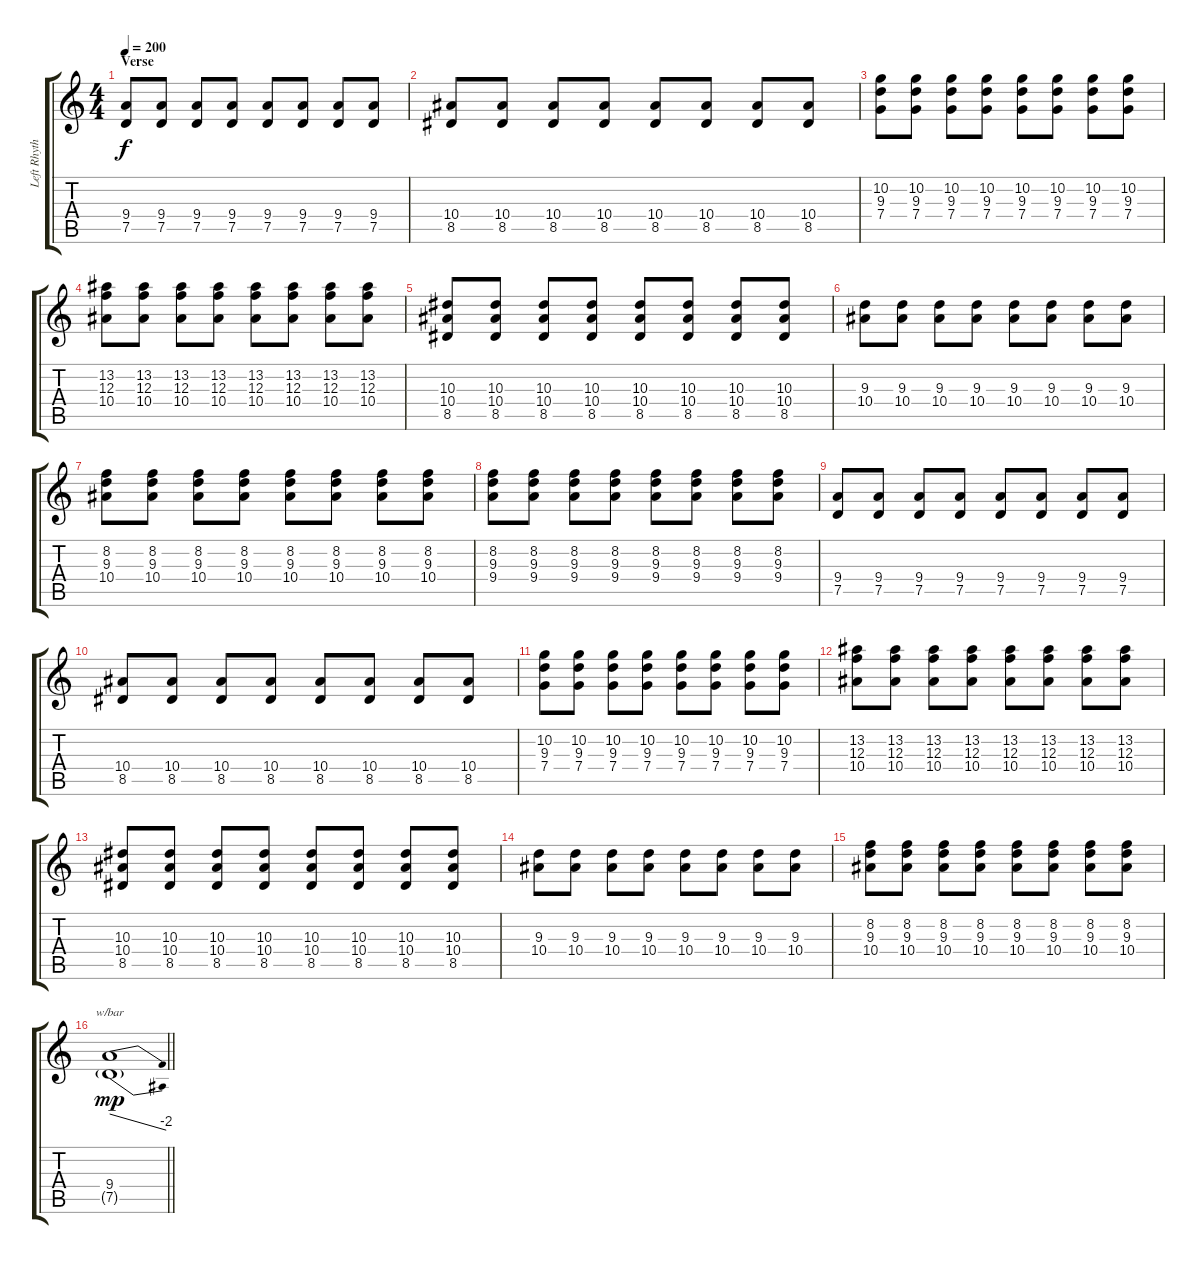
\track ("Left Rhythm Gtr" "Left Rhyth") {mute instrument overdrivenguitar}
\staff {score tabs}
\tuning (D4 A3 F3 C3 G2 D2) {hide}
\ts (4 4)
\section ("" "Verse")
\tempo 200
\clef g2
\ks c
(9.4 7.5).8{dy f} (9.4 7.5).8 (9.4 7.5).8 (9.4 7.5).8 (9.4 7.5).8 (9.4 7.5).8 (9.4 7.5).8 (9.4 7.5).8 |
(10.4 8.5).8 (10.4 8.5).8 (10.4 8.5).8 (10.4 8.5).8 (10.4 8.5).8 (10.4 8.5).8 (10.4 8.5).8 (10.4 8.5).8 |
(10.2 9.3 7.4).8 (10.2 9.3 7.4).8 (10.2 9.3 7.4).8 (10.2 9.3 7.4).8 (10.2 9.3 7.4).8 (10.2 9.3 7.4).8 (10.2 9.3 7.4).8 (10.2 9.3 7.4).8 |
(13.2 12.3 10.4).8 (13.2 12.3 10.4).8 (13.2 12.3 10.4).8 (13.2 12.3 10.4).8 (13.2 12.3 10.4).8 (13.2 12.3 10.4).8 (13.2 12.3 10.4).8 (13.2 12.3 10.4).8 |
(10.3 10.4 8.5).8 (10.3 10.4 8.5).8 (10.3 10.4 8.5).8 (10.3 10.4 8.5).8 (10.3 10.4 8.5).8 (10.3 10.4 8.5).8 (10.3 10.4 8.5).8 (10.3 10.4 8.5).8 |
(9.3 10.4).8 (9.3 10.4).8 (9.3 10.4).8 (9.3 10.4).8 (9.3 10.4).8 (9.3 10.4).8 (9.3 10.4).8 (9.3 10.4).8 |
(8.2 9.3 10.4).8 (8.2 9.3 10.4).8 (8.2 9.3 10.4).8 (8.2 9.3 10.4).8 (8.2 9.3 10.4).8 (8.2 9.3 10.4).8 (8.2 9.3 10.4).8 (8.2 9.3 10.4).8 |
(8.2 9.3 9.4).8 (8.2 9.3 9.4).8 (8.2 9.3 9.4).8 (8.2 9.3 9.4).8 (8.2 9.3 9.4).8 (8.2 9.3 9.4).8 (8.2 9.3 9.4).8 (8.2 9.3 9.4).8 |
(9.4 7.5).8 (9.4 7.5).8 (9.4 7.5).8 (9.4 7.5).8 (9.4 7.5).8 (9.4 7.5).8 (9.4 7.5).8 (9.4 7.5).8 |
(10.4 8.5).8 (10.4 8.5).8 (10.4 8.5).8 (10.4 8.5).8 (10.4 8.5).8 (10.4 8.5).8 (10.4 8.5).8 (10.4 8.5).8 |
(10.2 9.3 7.4).8 (10.2 9.3 7.4).8 (10.2 9.3 7.4).8 (10.2 9.3 7.4).8 (10.2 9.3 7.4).8 (10.2 9.3 7.4).8 (10.2 9.3 7.4).8 (10.2 9.3 7.4).8 |
(13.2 12.3 10.4).8 (13.2 12.3 10.4).8 (13.2 12.3 10.4).8 (13.2 12.3 10.4).8 (13.2 12.3 10.4).8 (13.2 12.3 10.4).8 (13.2 12.3 10.4).8 (13.2 12.3 10.4).8 |
(10.3 10.4 8.5).8 (10.3 10.4 8.5).8 (10.3 10.4 8.5).8 (10.3 10.4 8.5).8 (10.3 10.4 8.5).8 (10.3 10.4 8.5).8 (10.3 10.4 8.5).8 (10.3 10.4 8.5).8 |
(9.3 10.4).8 (9.3 10.4).8 (9.3 10.4).8 (9.3 10.4).8 (9.3 10.4).8 (9.3 10.4).8 (9.3 10.4).8 (9.3 10.4).8 |
(8.2 9.3 10.4).8 (8.2 9.3 10.4).8 (8.2 9.3 10.4).8 (8.2 9.3 10.4).8 (8.2 9.3 10.4).8 (8.2 9.3 10.4).8 (8.2 9.3 10.4).8 (8.2 9.3 10.4).8 |
\barLineRight lightlight
(9.4 7.5{g}).1{tbe (dive default 0 0 60 -8) dy mp}
